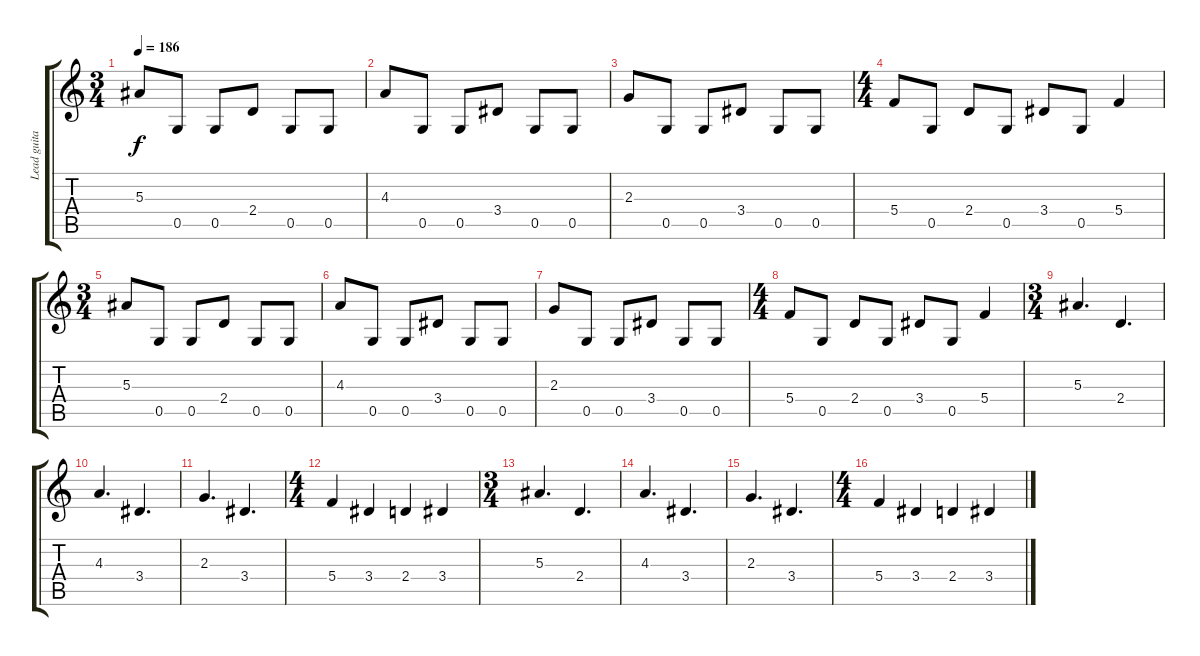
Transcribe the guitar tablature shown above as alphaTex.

\track ("Lead guitar 2" "Lead guita") {instrument distortionguitar}
\staff {score tabs}
\tuning (D4 A3 F3 C3 G2 D2) {hide}
\ts (3 4)
\tempo 186
\clef g2
\ks c
5.3.8{dy f} 0.5.8 0.5.8 2.4.8 0.5.8 0.5.8 |
4.3.8 0.5.8 0.5.8 3.4.8 0.5.8 0.5.8 |
2.3.8 0.5.8 0.5.8 3.4.8 0.5.8 0.5.8 |
\ts (4 4)
5.4.8 0.5.8 2.4.8 0.5.8 3.4.8 0.5.8 5.4.4 |
\ts (3 4)
5.3.8 0.5.8 0.5.8 2.4.8 0.5.8 0.5.8 |
4.3.8 0.5.8 0.5.8 3.4.8 0.5.8 0.5.8 |
2.3.8 0.5.8 0.5.8 3.4.8 0.5.8 0.5.8 |
\ts (4 4)
5.4.8 0.5.8 2.4.8 0.5.8 3.4.8 0.5.8 5.4.4 |
\ts (3 4)
5.3.4{d} 2.4.4{d} |
4.3.4{d} 3.4.4{d} |
2.3.4{d} 3.4.4{d} |
\ts (4 4)
5.4.4 3.4.4 2.4.4 3.4.4 |
\ts (3 4)
5.3.4{d} 2.4.4{d} |
4.3.4{d} 3.4.4{d} |
2.3.4{d} 3.4.4{d} |
\ts (4 4)
5.4.4 3.4.4 2.4.4 3.4.4
